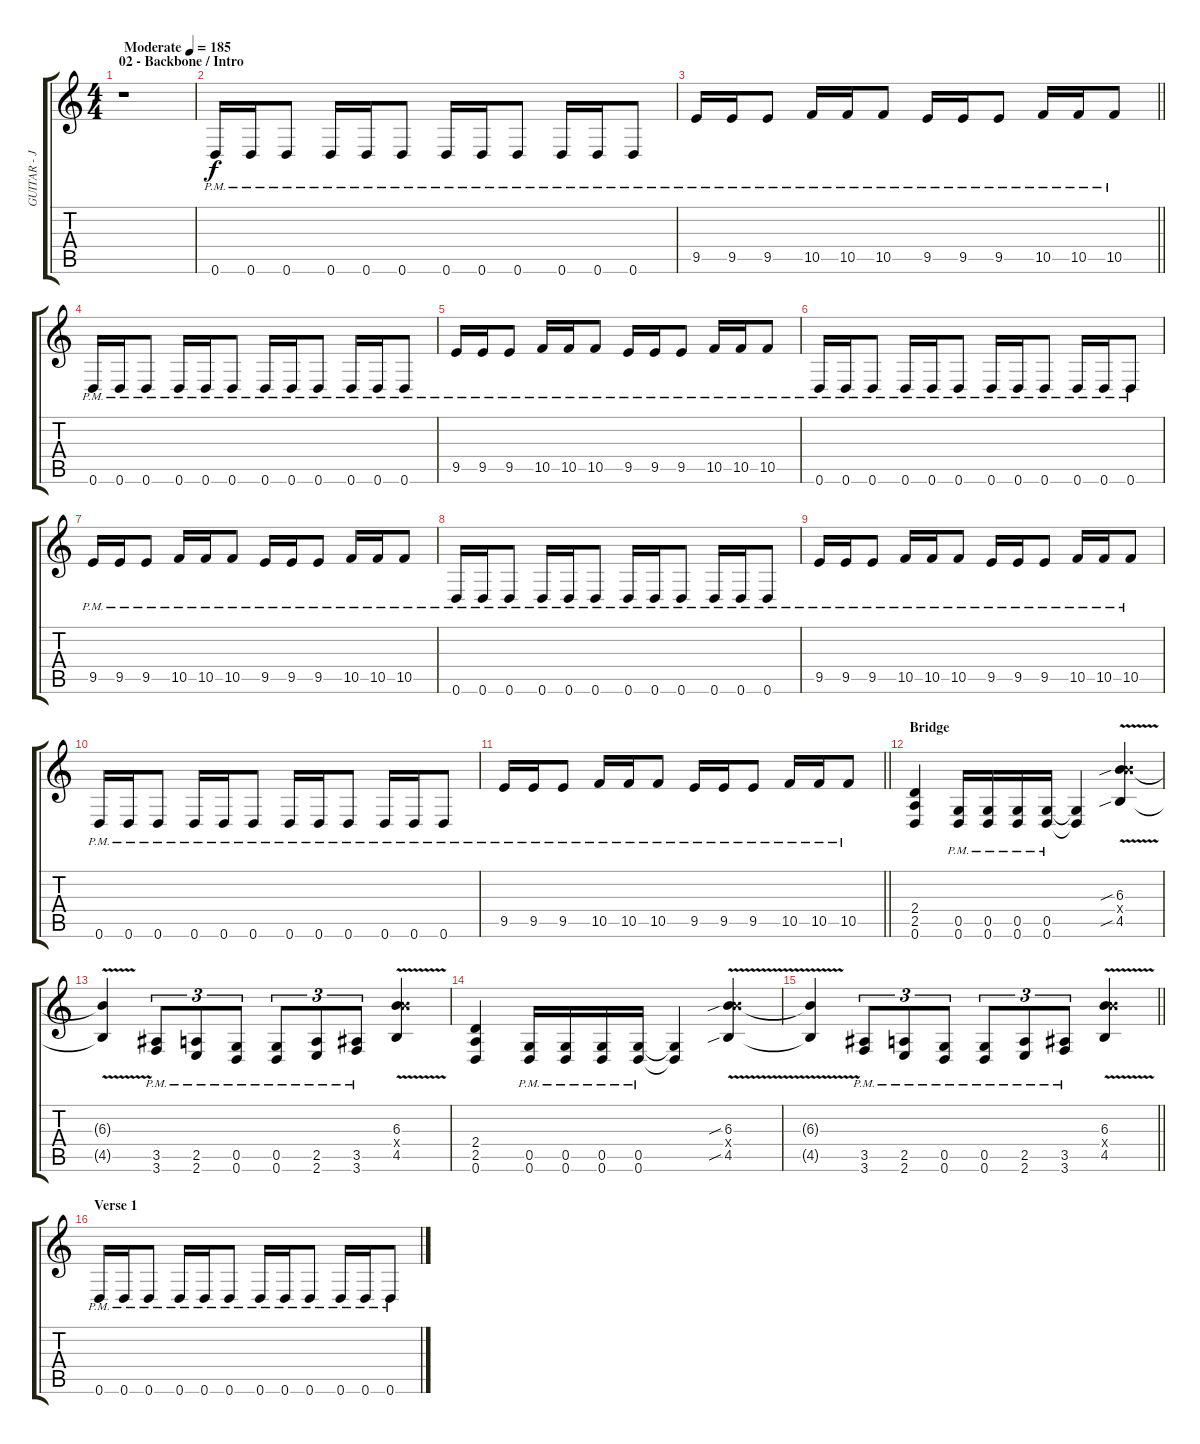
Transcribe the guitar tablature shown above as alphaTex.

\track ("GUITAR - Joe Duplantier" "GUITAR - J") {instrument distortionguitar}
\staff {score tabs}
\tuning (D4 A3 F3 C3 G2 D2) {hide}
\ts (4 4)
\section ("" "02 - Backbone / Intro")
\tempo (185 "Moderate")
\clef g2
\ks c
r.1{dy f instrument distortionguitar} |
0.6{pm}.16 0.6{pm}.16 0.6{pm}.8 0.6{pm}.16 0.6{pm}.16 0.6{pm}.8 0.6{pm}.16 0.6{pm}.16 0.6{pm}.8 0.6{pm}.16 0.6{pm}.16 0.6{pm}.8 |
\barLineRight lightlight
9.5{pm}.16 9.5{pm}.16 9.5{pm}.8 10.5{pm}.16 10.5{pm}.16 10.5{pm}.8 9.5{pm}.16 9.5{pm}.16 9.5{pm}.8 10.5{pm}.16 10.5{pm}.16 10.5{pm}.8 |
0.6{pm}.16 0.6{pm}.16 0.6{pm}.8 0.6{pm}.16 0.6{pm}.16 0.6{pm}.8 0.6{pm}.16 0.6{pm}.16 0.6{pm}.8 0.6{pm}.16 0.6{pm}.16 0.6{pm}.8 |
9.5{pm}.16 9.5{pm}.16 9.5{pm}.8 10.5{pm}.16 10.5{pm}.16 10.5{pm}.8 9.5{pm}.16 9.5{pm}.16 9.5{pm}.8 10.5{pm}.16 10.5{pm}.16 10.5{pm}.8 |
0.6{pm}.16 0.6{pm}.16 0.6{pm}.8 0.6{pm}.16 0.6{pm}.16 0.6{pm}.8 0.6{pm}.16 0.6{pm}.16 0.6{pm}.8 0.6{pm}.16 0.6{pm}.16 0.6{pm}.8 |
9.5{pm}.16 9.5{pm}.16 9.5{pm}.8 10.5{pm}.16 10.5{pm}.16 10.5{pm}.8 9.5{pm}.16 9.5{pm}.16 9.5{pm}.8 10.5{pm}.16 10.5{pm}.16 10.5{pm}.8 |
0.6{pm}.16 0.6{pm}.16 0.6{pm}.8 0.6{pm}.16 0.6{pm}.16 0.6{pm}.8 0.6{pm}.16 0.6{pm}.16 0.6{pm}.8 0.6{pm}.16 0.6{pm}.16 0.6{pm}.8 |
9.5{pm}.16 9.5{pm}.16 9.5{pm}.8 10.5{pm}.16 10.5{pm}.16 10.5{pm}.8 9.5{pm}.16 9.5{pm}.16 9.5{pm}.8 10.5{pm}.16 10.5{pm}.16 10.5{pm}.8 |
0.6{pm}.16 0.6{pm}.16 0.6{pm}.8 0.6{pm}.16 0.6{pm}.16 0.6{pm}.8 0.6{pm}.16 0.6{pm}.16 0.6{pm}.8 0.6{pm}.16 0.6{pm}.16 0.6{pm}.8 |
\barLineRight lightlight
9.5{pm}.16 9.5{pm}.16 9.5{pm}.8 10.5{pm}.16 10.5{pm}.16 10.5{pm}.8 9.5{pm}.16 9.5{pm}.16 9.5{pm}.8 10.5{pm}.16 10.5{pm}.16 10.5{pm}.8 |
\section ("" "Bridge")
(2.4 2.5 0.6).4 (0.5{pm} 0.6{pm}).16 (0.5{pm} 0.6{pm}).16 (0.5{pm} 0.6{pm}).16 (0.5{pm} 0.6{pm}).16 (0.5{t} 0.6{t}).4 (6.3{v sib} 11.4{x} 4.5{v sib}).4 |
(6.3{t} 4.5{t}).4 (3.5{pm} 3.6{pm}).8{tu (3 2)} (2.5{pm} 2.6{pm}).8{tu (3 2)} (0.5{pm} 0.6{pm}).8{tu (3 2)} (0.5{pm} 0.6{pm}).8{tu (3 2)} (2.5{pm} 2.6{pm}).8{tu (3 2)} (3.5{pm} 3.6{pm}).8{tu (3 2)} (6.3{v} 11.4{x} 4.5{v}).4 |
(2.4 2.5 0.6).4 (0.5{pm} 0.6{pm}).16 (0.5{pm} 0.6{pm}).16 (0.5{pm} 0.6{pm}).16 (0.5{pm} 0.6{pm}).16 (0.5{t} 0.6{t}).4 (6.3{v sib} 11.4{x} 4.5{v sib}).4 |
\barLineRight lightlight
(6.3{t} 4.5{t}).4 (3.5{pm} 3.6{pm}).8{tu (3 2)} (2.5{pm} 2.6{pm}).8{tu (3 2)} (0.5{pm} 0.6{pm}).8{tu (3 2)} (0.5{pm} 0.6{pm}).8{tu (3 2)} (2.5{pm} 2.6{pm}).8{tu (3 2)} (3.5{pm} 3.6{pm}).8{tu (3 2)} (6.3{v} 11.4{x} 4.5{v}).4 |
\section ("" "Verse 1")
0.6{pm}.16 0.6{pm}.16 0.6{pm}.8 0.6{pm}.16 0.6{pm}.16 0.6{pm}.8 0.6{pm}.16 0.6{pm}.16 0.6{pm}.8 0.6{pm}.16 0.6{pm}.16 0.6{pm}.8
